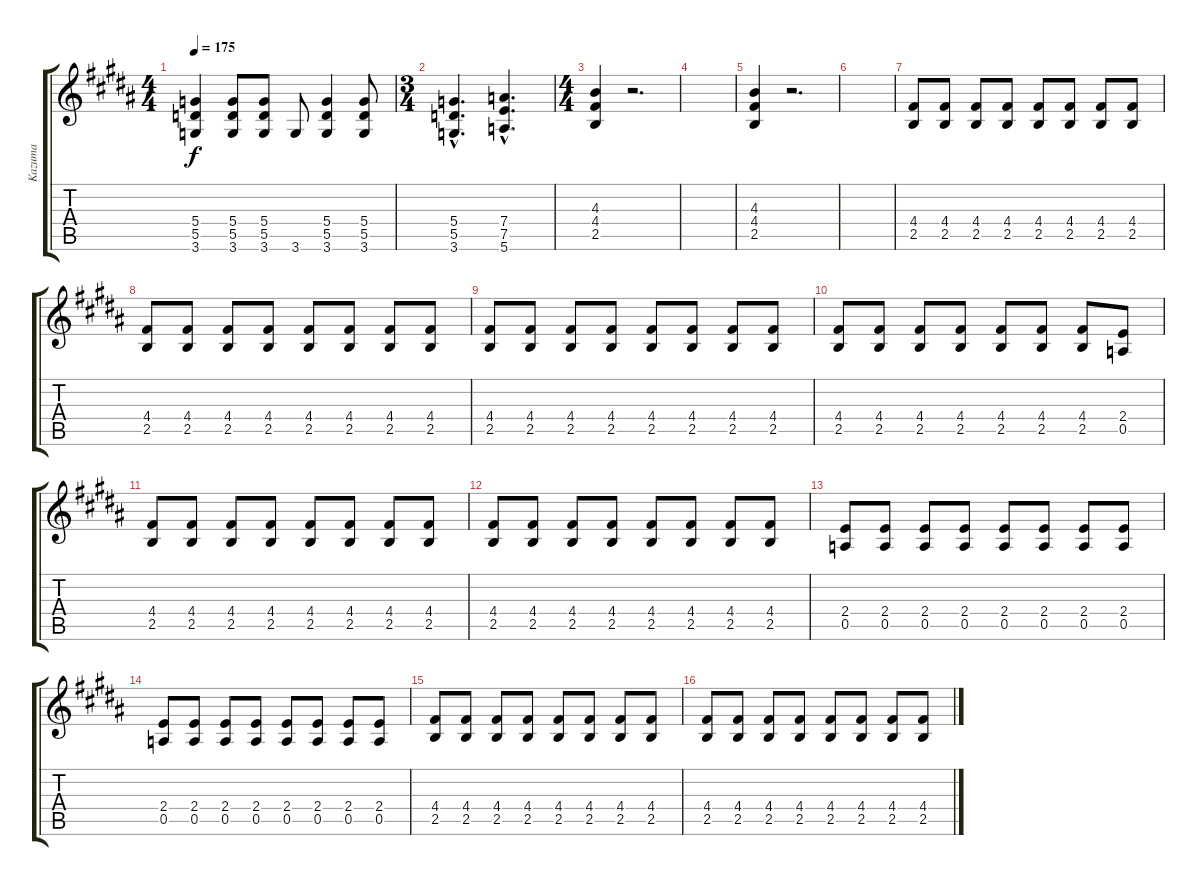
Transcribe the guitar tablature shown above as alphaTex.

\track ("Kazuma" "Kazuma") {instrument overdrivenguitar}
\staff {score tabs}
\tuning (E4 B3 G3 D3 A2 E2) {hide}
\ts (4 4)
\tempo 175
\clef g2
\ks b
(5.4 5.5 3.6).4{dy f} (5.4 5.5 3.6).8 (5.4 5.5 3.6).8 3.6.8 (5.4 5.5 3.6).4 (5.4 5.5 3.6).8 |
\ts (3 4)
(5.4{hac} 5.5{hac} 3.6{hac}).4{d} (7.4{hac} 7.5{hac} 5.6{hac}).4{d} |
\ts (4 4)
(4.3 4.4 2.5).4 r.2{d} |
|
(4.3 4.4 2.5).4 r.2{d} |
|
(4.4 2.5).8 (4.4 2.5).8 (4.4 2.5).8 (4.4 2.5).8 (4.4 2.5).8 (4.4 2.5).8 (4.4 2.5).8 (4.4 2.5).8 |
(4.4 2.5).8 (4.4 2.5).8 (4.4 2.5).8 (4.4 2.5).8 (4.4 2.5).8 (4.4 2.5).8 (4.4 2.5).8 (4.4 2.5).8 |
(4.4 2.5).8 (4.4 2.5).8 (4.4 2.5).8 (4.4 2.5).8 (4.4 2.5).8 (4.4 2.5).8 (4.4 2.5).8 (4.4 2.5).8 |
(4.4 2.5).8 (4.4 2.5).8 (4.4 2.5).8 (4.4 2.5).8 (4.4 2.5).8 (4.4 2.5).8 (4.4 2.5).8 (2.4 0.5).8 |
(4.4 2.5).8 (4.4 2.5).8 (4.4 2.5).8 (4.4 2.5).8 (4.4 2.5).8 (4.4 2.5).8 (4.4 2.5).8 (4.4 2.5).8 |
(4.4 2.5).8 (4.4 2.5).8 (4.4 2.5).8 (4.4 2.5).8 (4.4 2.5).8 (4.4 2.5).8 (4.4 2.5).8 (4.4 2.5).8 |
(2.4 0.5).8 (2.4 0.5).8 (2.4 0.5).8 (2.4 0.5).8 (2.4 0.5).8 (2.4 0.5).8 (2.4 0.5).8 (2.4 0.5).8 |
(2.4 0.5).8 (2.4 0.5).8 (2.4 0.5).8 (2.4 0.5).8 (2.4 0.5).8 (2.4 0.5).8 (2.4 0.5).8 (2.4 0.5).8 |
(4.4 2.5).8 (4.4 2.5).8 (4.4 2.5).8 (4.4 2.5).8 (4.4 2.5).8 (4.4 2.5).8 (4.4 2.5).8 (4.4 2.5).8 |
(4.4 2.5).8 (4.4 2.5).8 (4.4 2.5).8 (4.4 2.5).8 (4.4 2.5).8 (4.4 2.5).8 (4.4 2.5).8 (4.4 2.5).8
